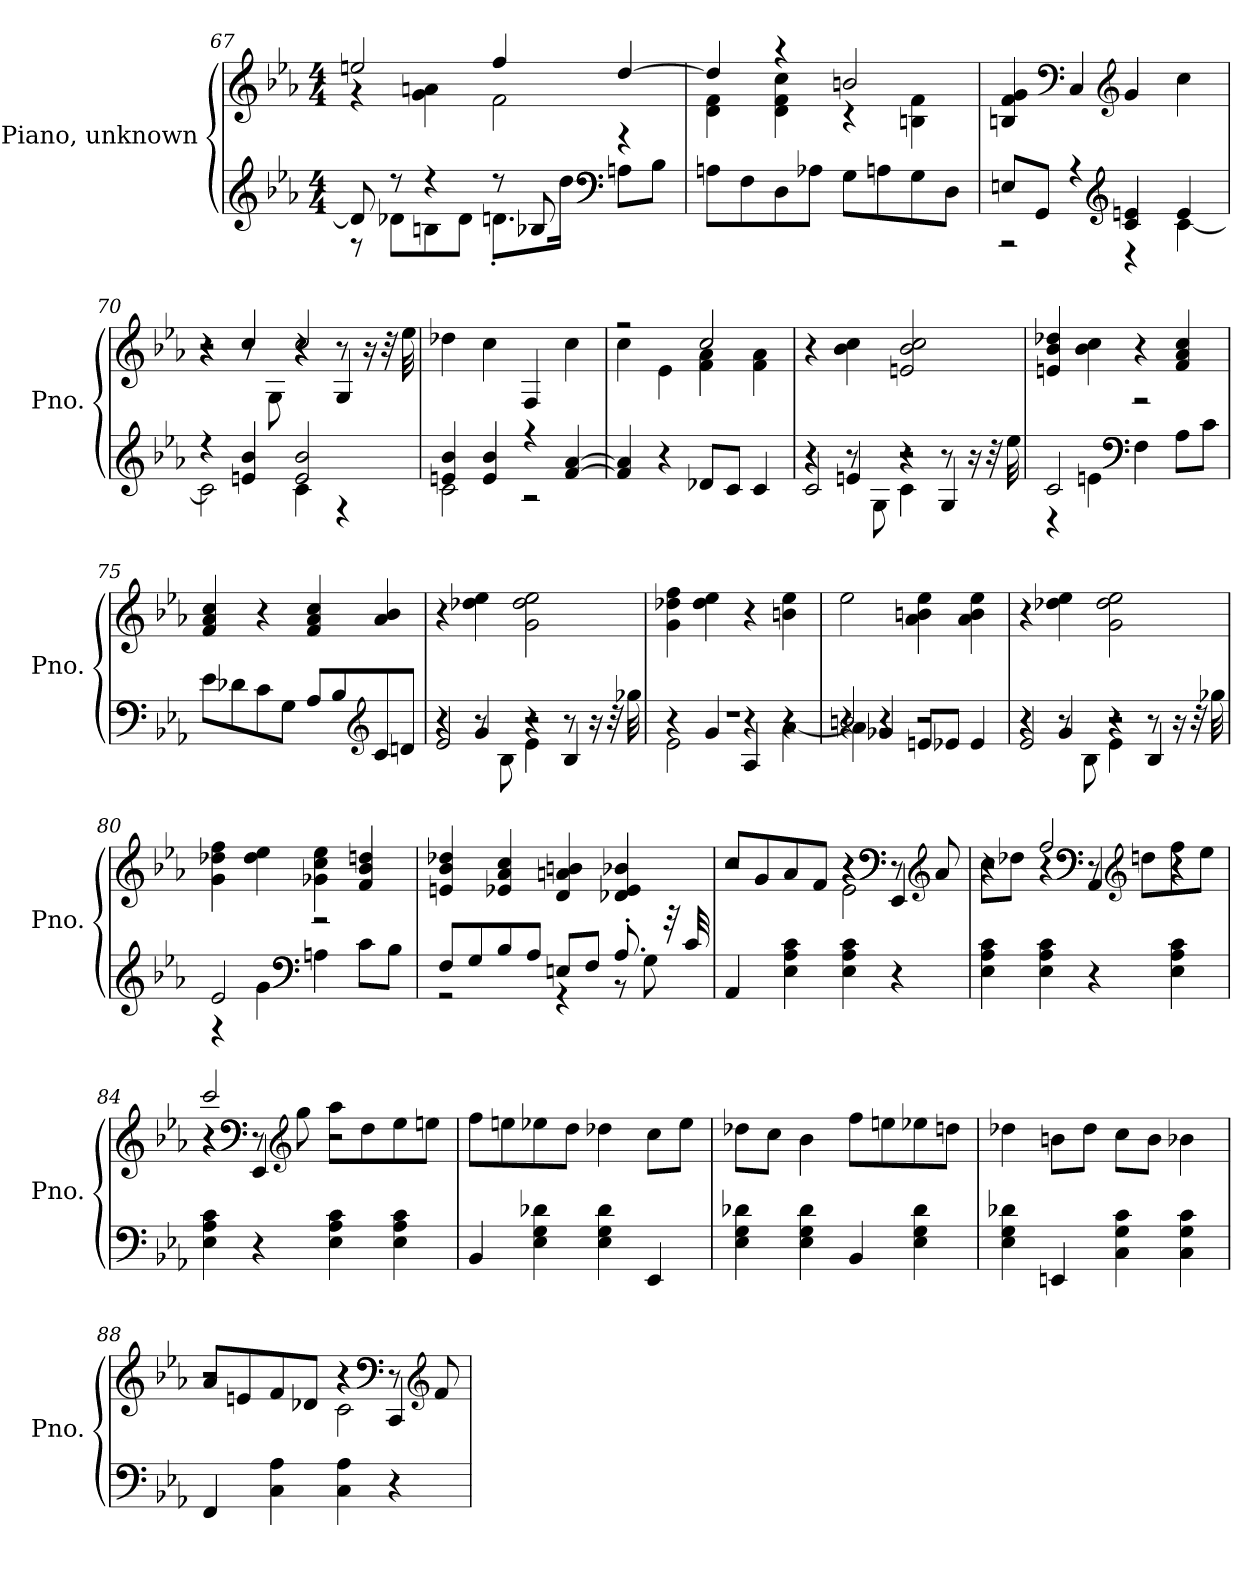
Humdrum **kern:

**kern	**kern
*part1	*part1
*staff2	*staff1
*I"Piano, unknown	*
*I'Pno.	*
!!LO:LB:g=z
*clefG2	*clefG2
*k[b-e-a-]	*k[b-e-a-]
*M4/4	*M4/4
=67	=67
*^	*^
8d/]	8r	2een/	4r
8r	8d-X\L	.	.
4r	8Bn\	.	4g\ 4an\
.	8d-\J	.	.
8r	8.dn'\L	4ff/	2f\
8B-X/	.	.	.
.	16dd\Jk	.	.
*clefF4	*	*	*
4r	8An\L	[4dd/	.
.	8B-\J	.	.
*v	*v	*	*
=68	=68	=68
8An\L	4dd/]	4d\ 4f\
8F\	.	.
8D\	4r	4d\ 4f\ 4cc\
8A-X\J	.	.
8G\L	2bn/	4r
8An\	.	.
8G\	.	4Bn\ 4f\
8D\J	.	.
*	*v	*v
=69	=69
*^	*
8En/L	2r	4Bn/ 4f/ 4g/
8GG/J	.	.
*	*	*clefF4
4r	.	4C/
*clefG2	*	*clefG2
4c/ 4en/	4r	4g/
4e/	[4c\	4cc\
!!LO:LB:g=z
=70	=70	=70
*	*	*^
*	*	*	*^
4r	2c\]	4r	4r	2r
4en/ 4b-/	.	4cc/	8r	.
.	.	.	8G\	.
2e/ 2b-/	4c\	2cc/	4r	4r
.	4r	.	8r	4G/
.	.	.	16r	.
.	.	.	32r	.
.	.	.	32ee-\	.
*	*	*v	*v	*v
=71	=71	=71
4en/ 4b-/	2c\	4dd-X\
4e/ 4b-/	.	4cc\
4r	2r	4F/
[4f/ [4a-/	.	4cc\
*v	*v	*
=72	=72
*	*^
4f/] 4a-/]	2r	4cc\
4r	.	4e-\
8d-X/L	2cc/	4f\ 4a-\
8c/J	.	.
4c/	.	4f\ 4a-\
*	*v	*v
=73	=73
*^	*
*	*^	*
4r	4r	2c/	4r
4en/	8r	.	4b-\ 4cc\
.	8G\	.	.
2r	4c\	4r	2en/ 2b-/ 2cc/
.	8r	4G/	.
.	16r	.	.
.	32r	.	.
.	32ee-\	.	.
*	*v	*v	*
=74	=74	=74
2c/	4r	4en/ 4b-/ 4dd-X/
.	4en\	4b-\ 4cc\
*clefF4	*	*
2r	4F\	4r
.	8A-\L	4f/ 4a-/ 4cc/
.	8c\J	.
*v	*v	*
!!LO:LB:g=z
=75	=75
8e-\L	4f/ 4a-/ 4cc/
8d-X\	.
8c\	4r
8G\J	.
8A-/L	4f/ 4a-/ 4cc/
8B-/	.
*clefG2	*
8c/	4a-/ 4b-/
8dn/J	.
=76	=76
*^	*
*	*^	*
4r	4r	2e-/	4r
4g/	8r	.	4dd-X\ 4ee-\
.	8B-\	.	.
2r	4e-\	4r	2g\ 2dd-\ 2ee-\
.	8r	4B-/	.
.	16r	.	.
.	32r	.	.
.	32gg-X\	.	.
=77	=77	=77	=77
1r	2e-\	4r	4g\ 4dd-X\ 4ff\
.	.	4g/	4dd-\ 4ee-\
.	4r	4A-/	4r
.	[4a-\	4r	4bn\ 4ee-\
=78	=78	=78	=78
2bn/	4a-\]	4r	2ee-\
.	4r	4g-X/	.
2r	2r	8en/L	4a-\ 4bn\ 4ee-\
.	.	8e-X/J	.
.	.	4e-/	4a-\ 4b\ 4ee-\
!!LO:LB:g=z
=79	=79	=79	=79
4r	4r	2e-/	4r
4g/	8r	.	4dd-X\ 4ee-\
.	8B-\	.	.
2r	4e-\	4r	2g\ 2dd-\ 2ee-\
.	8r	4B-/	.
.	16r	.	.
.	32r	.	.
.	32gg-X\	.	.
*	*v	*v	*
=80	=80	=80
2e-/	4r	4g\ 4dd-X\ 4ff\
.	4g\	4dd-\ 4ee-\
*clefF4	*	*
2r	4An\	4g-X\ 4cc\ 4ee-\
.	8c\L	4f/ 4b-/ 4ddn/
.	8B-\J	.
=81	=81	=81
8F/L	2r	4en/ 4b-/ 4dd-X/
8G/	.	.
8B-/	.	4e-X/ 4a-/ 4cc/
8A-/J	.	.
8En/L	4r	4d/ 4an/ 4bn/
8F/J	.	.
8.A-'/	8r	4d-X/ 4e-/ 4b-X/
.	8G\	.
32r	.	.
32c/	.	.
*v	*v	*
!!LO:PB:g=z
=82	=82
*	*^
*	*	*^
4AA-/	8cc/L	2r	2r
.	8g/	.	.
4E-\ 4A-\ 4c\	8a-/	.	.
.	8f/J	.	.
4E-\ 4A-\ 4c\	4r	2e-\	4r
*	*clefF4	*	*
4r	8r	.	4EE-/
*	*clefG2	*	*
.	8a-/	.	.
=83	=83	=83	=83
4E-\ 4A-\ 4c\	4r	8cc\L	2r
.	.	8dd-X\J	.
4E-\ 4A-\ 4c\	2ff/	4r	.
*	*clefF4	*	*
4r	.	8r	4AA-/
*	*clefG2	*	*
.	.	8ddn\L	.
4E-\ 4A-\ 4c\	4r	8ff\	4r
.	.	8ee-\J	.
=84	=84	=84	=84
4E-\ 4A-\ 4c\	2ccc/	4r	4r
*	*clefF4	*	*
4r	.	8r	4EE-/
*	*clefG2	*	*
.	.	8gg\	.
4E-\ 4A-\ 4c\	2r	8aa-\L	2r
.	.	8dd\	.
4E-\ 4A-\ 4c\	.	8ee-\	.
.	.	8een\J	.
*	*v	*v	*v
!!LO:LB:g=z
=85	=85
4BB-/	8ff\L
.	8een\
4E-\ 4G\ 4d-X\	8ee-X\
.	8dd\J
4E-\ 4G\ 4d-\	4dd-X\
4EE-/	8cc\L
.	8ee-\J
=86	=86
4E-\ 4G\ 4d-X\	8dd-X\L
.	8cc\J
4E-\ 4G\ 4d-\	4b-\
4BB-/	8ff\L
.	8een\
4E-\ 4G\ 4d-\	8ee-X\
.	8ddn\J
=87	=87
4E-\ 4G\ 4d-X\	4dd-X\
4EEn/	8bn\L
.	8dd-\J
4C\ 4G\ 4c\	8cc\L
.	8b\J
4C\ 4G\ 4c\	4b-X\
=88	=88
*	*^
*	*	*^
4FF/	8a-/L	2r	2r
.	8en/	.	.
4C\ 4A-\	8f/	.	.
.	8d-X/J	.	.
4C\ 4A-\	4r	2c\	4r
*	*clefF4	*	*
4r	8r	.	4CC/
*	*clefG2	*	*
.	8f/	.	.
*	*v	*v	*v
=	=
*-	*-
